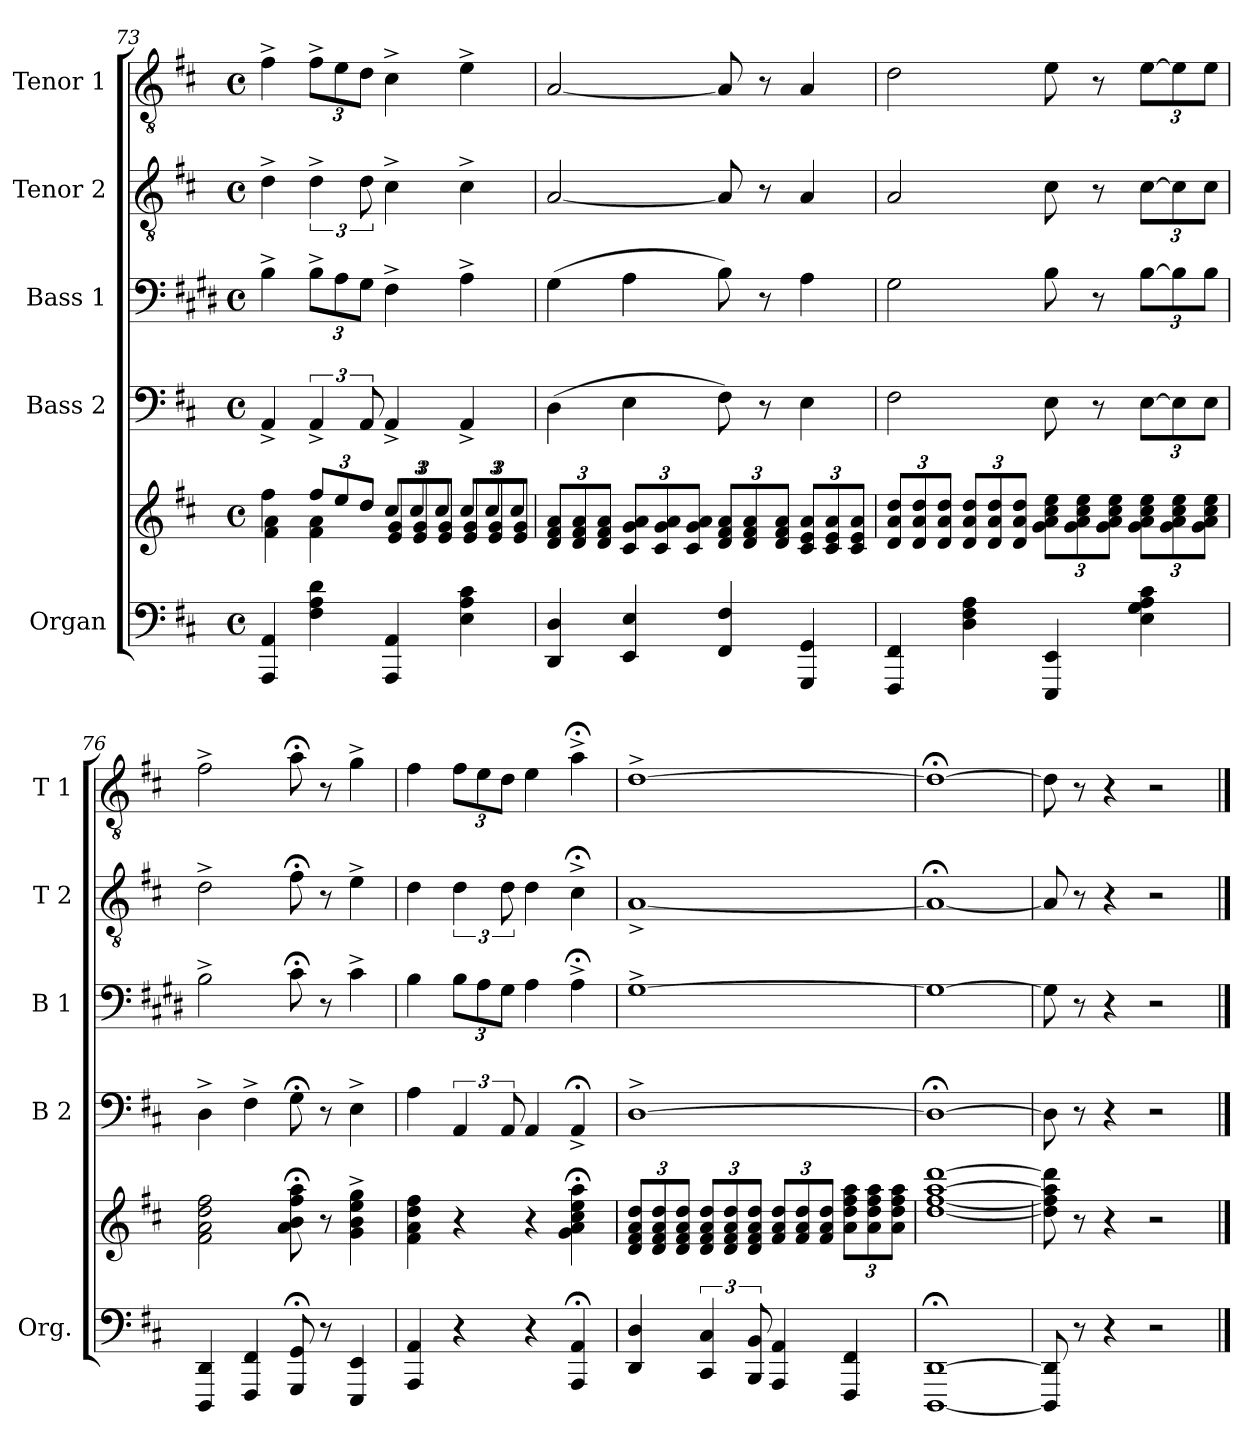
**kern	**kern	**kern	**kern	**kern	**kern
*part5	*part5	*part4	*part3	*part2	*part1
*staff6	*staff5	*staff4	*staff3	*staff2	*staff1
*I"Organ	*	*I"Bass 2	*I"Bass 1	*I"Tenor 2	*I"Tenor 1
*I'Org.	*	*I'B 2	*I'B 1	*I'T 2	*I'T 1
*clefF4	*clefG2	*clefF4	*clefF4	*clefGv2	*clefGv2
*	*	*	*ITrd1c2	*	*
*k[f#c#]	*k[f#c#]	*k[f#c#]	*k[f#c#]	*k[f#c#]	*k[f#c#]
*D:	*D:	*D:	*D:	*D:	*D:
*M4/4	*M4/4	*M4/4	*M4/4	*M4/4	*M4/4
*met(c)	*met(c)	*met(c)	*met(c)	*met(c)	*met(c)
=73	=73	=73	=73	=73	=73
*	*^	*	*	*	*
4AAA/ 4AA/	4ff#\	4f#\ 4a\	4AA^>/	4A^>\	4d^>\	4f#^>\
4F#\ 4A\ 4d\	12ff#/L	4f#\ 4a\	6AA^>/	12A^>\L	6d^>\	12f#^>\L
.	12ee/	.	.	12G\	.	12e\
.	12dd/J	.	12AA/	12F#\J	12d\	12d\J
4AAA/ 4AA/	12cc#/L	12e/ 12g/L	4AA^>/	4E^>\	4c#^>\	4c#^>\
.	12cc#/	12e/ 12g/	.	.	.	.
.	12cc#/J	12e/ 12g/J	.	.	.	.
4E\ 4A\ 4c#\	12cc#/L	12e/ 12g/L	4AA^>/	4G^>\	4c#^>\	4e^>\
.	12cc#/	12e/ 12g/	.	.	.	.
.	12cc#/J	12e/ 12g/J	.	.	.	.
*	*v	*v	*	*	*	*
!!LO:PB:g=z
=74	=74	=74	=74	=74	=74
4DD/ 4D/	12d/ 12f#/ 12a/L	(4D\	(4F#\	[2A/	[2A/
.	12d/ 12f#/ 12a/	.	.	.	.
.	12d/ 12f#/ 12a/J	.	.	.	.
4EE/ 4E/	12c#/ 12g/ 12a/L	4E\	4G\	.	.
.	12c#/ 12g/ 12a/	.	.	.	.
.	12c#/ 12g/ 12a/J	.	.	.	.
4FF#/ 4F#/	12d/ 12f#/ 12a/L	8F#\)	8A\)	8A/]	8A/]
.	12d/ 12f#/ 12a/	.	.	.	.
.	.	8r	8r	8r	8r
.	12d/ 12f#/ 12a/J	.	.	.	.
4GGG/ 4GG/	12c#/ 12e/ 12a/L	4E\	4G\	4A/	4A/
.	12c#/ 12e/ 12a/	.	.	.	.
.	12c#/ 12e/ 12a/J	.	.	.	.
=75	=75	=75	=75	=75	=75
4FFF#/ 4FF#/	12d/ 12a/ 12dd/L	2F#\	2F#\	2A/	2d\
.	12d/ 12a/ 12dd/	.	.	.	.
.	12d/ 12a/ 12dd/J	.	.	.	.
4D\ 4F#\ 4A\	12d/ 12a/ 12dd/L	.	.	.	.
.	12d/ 12a/ 12dd/	.	.	.	.
.	12d/ 12a/ 12dd/J	.	.	.	.
4EEE/ 4EE/	12g\ 12a\ 12cc#\ 12ee\L	8E\	8A\	8c#\	8e\
.	12g\ 12a\ 12cc#\ 12ee\	.	.	.	.
.	.	8r	8r	8r	8r
.	12g\ 12a\ 12cc#\ 12ee\J	.	.	.	.
4E\ 4G\ 4A\ 4c#\	12g\ 12a\ 12cc#\ 12ee\L	[12E\L	[12A\L	[12c#\L	[12e\L
.	12g\ 12a\ 12cc#\ 12ee\	12E\]	12A\]	12c#\]	12e\]
.	12g\ 12a\ 12cc#\ 12ee\J	12E\J	12A\J	12c#\J	12e\J
=76	=76	=76	=76	=76	=76
4DDD/ 4DD/	2f#\ 2a\ 2dd\ 2ff#\	4D^>\	2A^>\	2d^>\	2f#^>\
4FFF#/ 4FF#/	.	4F#^>\	.	.	.
8GGG/;< 8GG/;<	8a\;< 8b\;< 8ff#\;< 8aa\;<	8G;<\	8B;<\	8f#;<\	8a;<\
8r	8r	8r	8r	8r	8r
4EEE/ 4EE/	4g\^> 4b\^> 4ee\^> 4gg\^>	4E^>\	4B^>\	4e^>\	4g^>\
!!LO:PB:g=z
=77	=77	=77	=77	=77	=77
4AAA/ 4AA/	4f#\ 4a\ 4dd\ 4ff#\	4A\	4A\	4d\	4f#\
4r	4r	6AA/	12A\L	6d\	12f#\L
.	.	.	12G\	.	12e\
.	.	12AA/	12F#\J	12d\	12d\J
4r	4r	4AA/	4G\	4d\	4e\
4AAA/;< 4AA/;<	4g\;< 4a\;< 4cc#\;< 4ee\;< 4aa\;<	4AA;<^>/	4G;<^>\	4c#;<^>\	4a;<^>\
=78	=78	=78	=78	=78	=78
4DD/ 4D/	12d/ 12f#/ 12a/ 12dd/L	[1D^>	[1F#^>	[1A^>	[1d^>
.	12d/ 12f#/ 12a/ 12dd/	.	.	.	.
.	12d/ 12f#/ 12a/ 12dd/J	.	.	.	.
6CC#/ 6C#/	12d/ 12f#/ 12a/ 12dd/L	.	.	.	.
.	12d/ 12f#/ 12a/ 12dd/	.	.	.	.
12BBB/ 12BB/	12d/ 12f#/ 12a/ 12dd/J	.	.	.	.
4AAA/ 4AA/	12f#/ 12a/ 12dd/L	.	.	.	.
.	12f#/ 12a/ 12dd/	.	.	.	.
.	12f#/ 12a/ 12dd/J	.	.	.	.
4FFF#/ 4FF#/	12a\ 12dd\ 12ff#\ 12aa\L	.	.	.	.
.	12a\ 12dd\ 12ff#\ 12aa\	.	.	.	.
.	12a\ 12dd\ 12ff#\ 12aa\J	.	.	.	.
=79	=79	=79	=79	=79	=79
[1DDD;< [1DD;<	[1dd [1ff# [1aa [1ddd	1D;<_	1F#_	1A;<_	1d;<_
=80	=80	=80	=80	=80	=80
8DDD/] 8DD/]	8dd\] 8ff#\] 8aa\] 8ddd\]	8D\]	8F#\]	8A/]	8d\]
8r	8r	8r	8r	8r	8r
4r	4r	4r	4r	4r	4r
2r	2r	2r	2r	2r	2r
==	==	==	==	==	==
*-	*-	*-	*-	*-	*-
